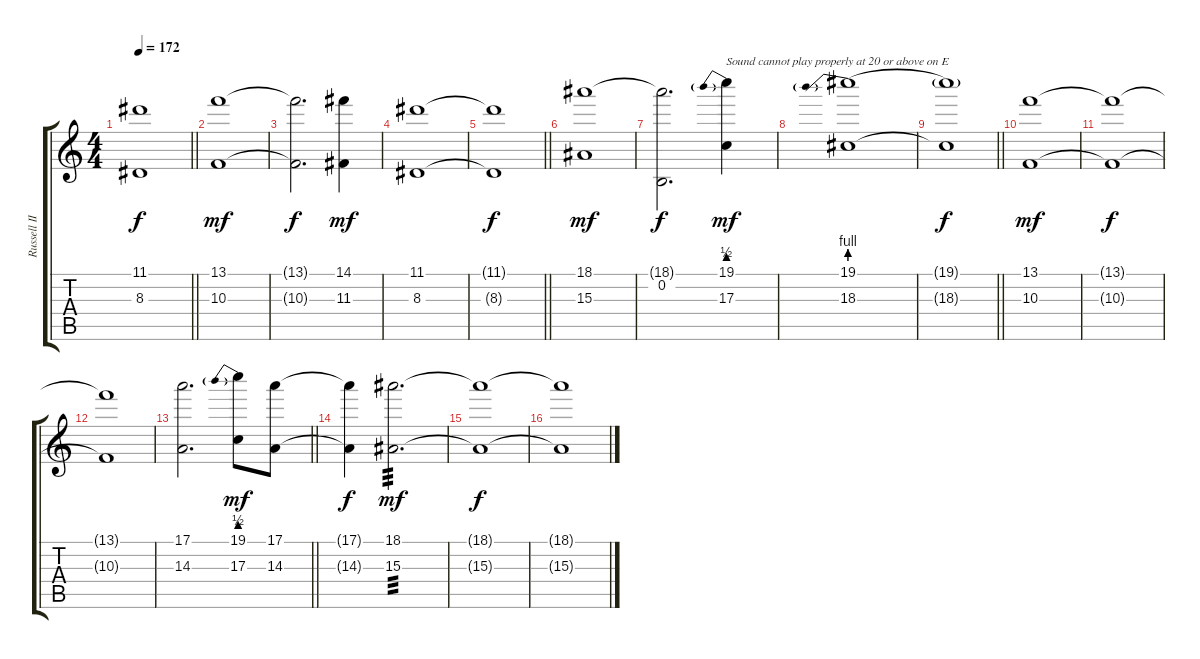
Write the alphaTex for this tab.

\track ("Russell II/Synth" "Russell II") {instrument synthstrings1}
\staff {score tabs}
\tuning (E5 B3 G3 D3 A2 E2) {hide}
\ts (4 4)
\tempo 172
\clef g2
\barLineRight lightlight
\ks c
(11.1{t} 8.3{t}).1{dy f} |
(13.1 10.3).1{dy mf} |
(13.1{t} 10.3{t}).2{d dy f} (14.1 11.3).4{dy mf} |
(11.1 8.3).1 |
\barLineRight lightlight
(11.1{t} 8.3{t}).1{dy f} |
(18.1 15.3).1{dy mf} |
(18.1{t} 0.2).2{d dy f} (19.1{be (prebend 0 2 60 2)} 17.3).4{txt "Sound cannot play properly at 20 or above on E" dy mf} |
(19.1{be (prebend 0 4 60 4)} 18.3).1 |
\barLineRight lightlight
(19.1{t} 18.3{t}).1{dy f} |
(13.1 10.3).1{dy mf} |
(13.1{t} 10.3{t}).1{dy f} |
(13.1{t} 10.3{t}).1 |
\barLineRight lightlight
(17.1 14.3).2{d} (19.1{be (prebend 0 2 60 2)} 17.3).8{dy mf} (17.1 14.3).8 |
(17.1{t} 14.3{t}).4{dy f} (18.1 15.3).2{d tp 3 dy mf volume 3} |
(18.1{t} 15.3{t}).1{dy f} |
(18.1{t} 15.3{t}).1
